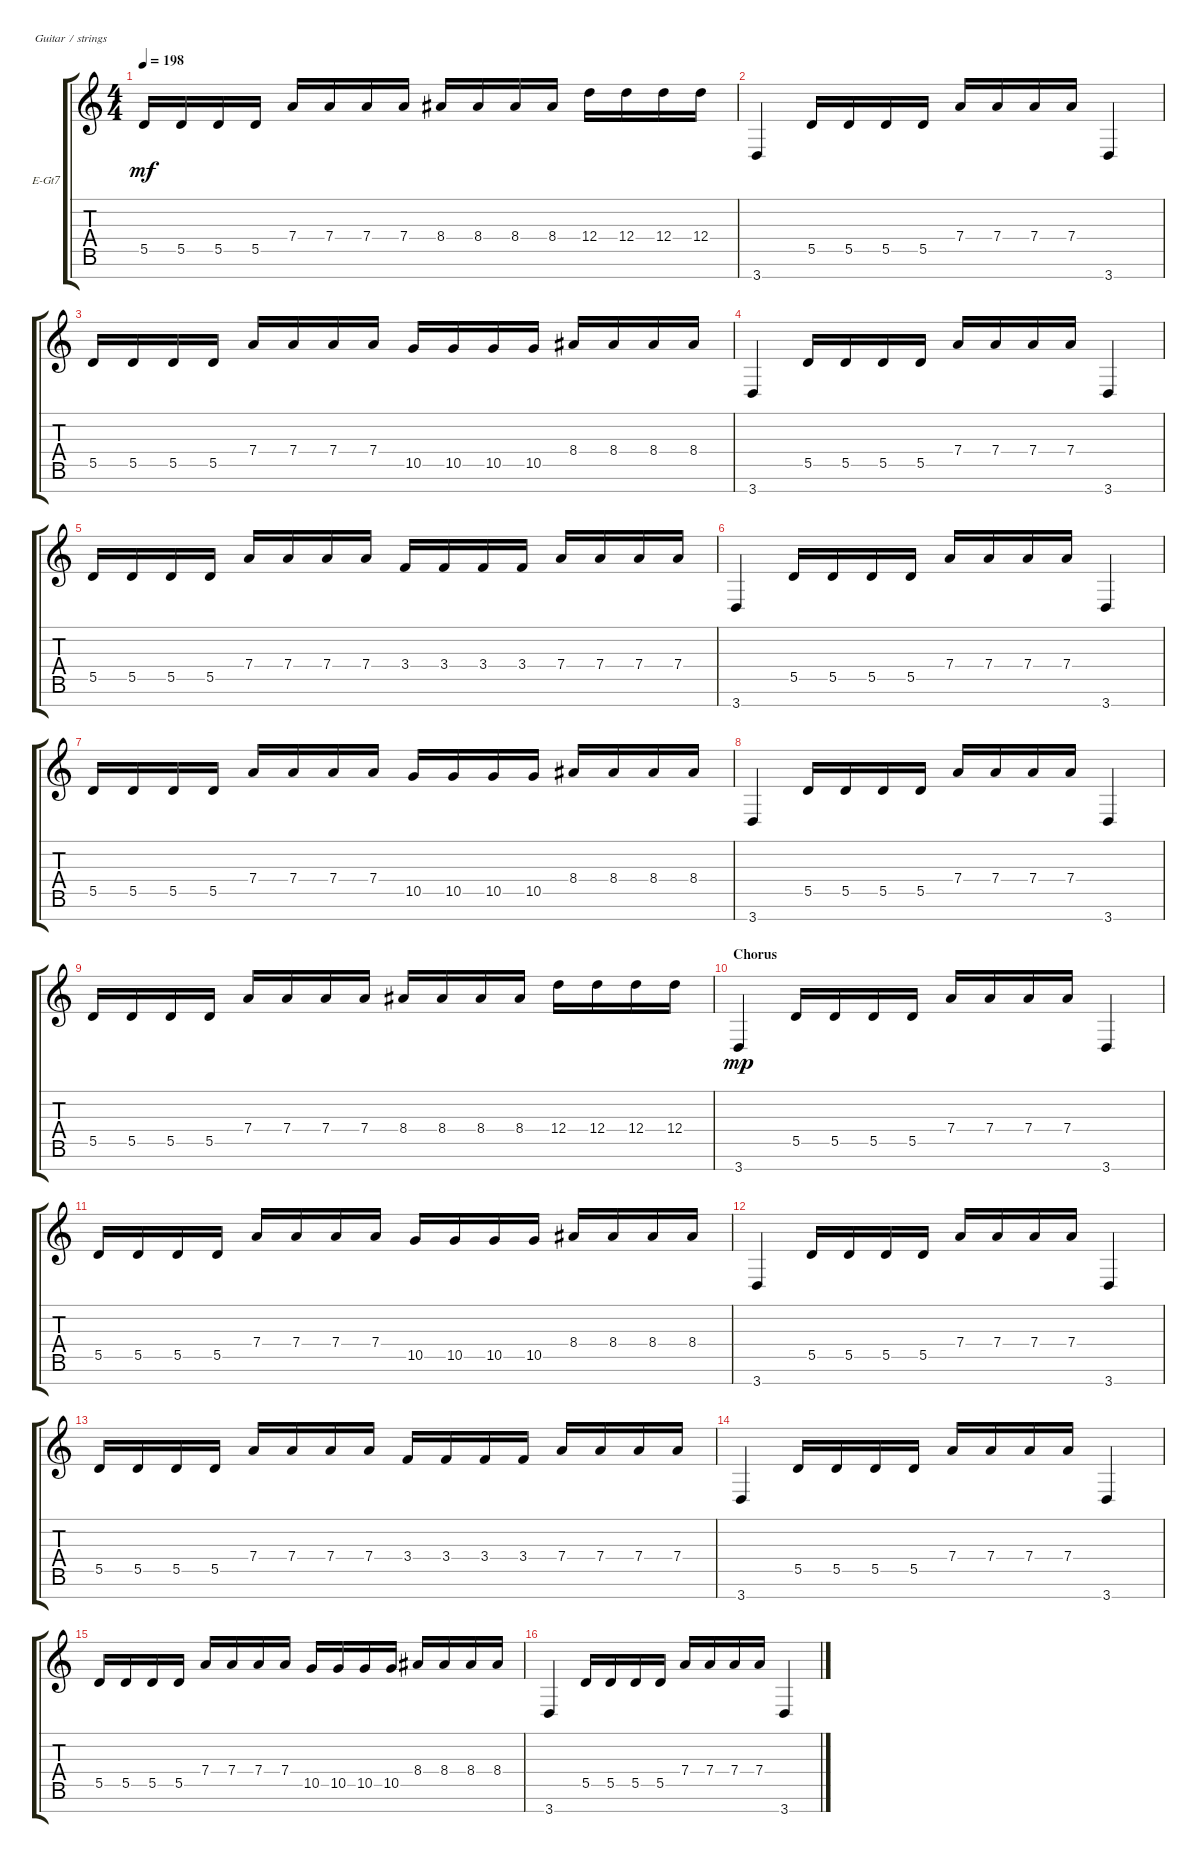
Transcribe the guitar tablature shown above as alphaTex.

\bracketExtendMode groupsimilarinstruments
\firstSystemTrackNameOrientation horizontal
\otherSystemsTrackNameOrientation horizontal
\track ("Electric Guitar" "E-Gt7") {instrument distortionguitar}
\staff {score tabs}
\tuning (E4 B3 G3 D3 A2 E2 B1)
\ts (4 4)
\tempo 198
\clef g2
\ks c
5.5.16{dy mf} 5.5.16 5.5.16 5.5.16 7.4.16 7.4.16 7.4.16 7.4.16 8.4.16 8.4.16 8.4.16 8.4.16 12.4.16 12.4.16 12.4.16 12.4.16 |
3.7.4 5.5.16 5.5.16 5.5.16 5.5.16 7.4.16 7.4.16 7.4.16 7.4.16 3.7.4 |
5.5.16 5.5.16 5.5.16 5.5.16 7.4.16 7.4.16 7.4.16 7.4.16 10.5.16 10.5.16 10.5.16 10.5.16 8.4.16 8.4.16 8.4.16 8.4.16 |
3.7.4 5.5.16 5.5.16 5.5.16 5.5.16 7.4.16 7.4.16 7.4.16 7.4.16 3.7.4 |
5.5.16 5.5.16 5.5.16 5.5.16 7.4.16 7.4.16 7.4.16 7.4.16 3.4.16 3.4.16 3.4.16 3.4.16 7.4.16 7.4.16 7.4.16 7.4.16 |
3.7.4 5.5.16 5.5.16 5.5.16 5.5.16 7.4.16 7.4.16 7.4.16 7.4.16 3.7.4 |
5.5.16 5.5.16 5.5.16 5.5.16 7.4.16 7.4.16 7.4.16 7.4.16 10.5.16 10.5.16 10.5.16 10.5.16 8.4.16 8.4.16 8.4.16 8.4.16 |
3.7.4 5.5.16 5.5.16 5.5.16 5.5.16 7.4.16 7.4.16 7.4.16 7.4.16 3.7.4 |
5.5.16 5.5.16 5.5.16 5.5.16 7.4.16 7.4.16 7.4.16 7.4.16 8.4.16 8.4.16 8.4.16 8.4.16 12.4.16 12.4.16 12.4.16 12.4.16 |
\section ("" "Chorus")
3.7.4{dy mp} 5.5.16 5.5.16 5.5.16 5.5.16 7.4.16 7.4.16 7.4.16 7.4.16 3.7.4 |
5.5.16 5.5.16 5.5.16 5.5.16 7.4.16 7.4.16 7.4.16 7.4.16 10.5.16 10.5.16 10.5.16 10.5.16 8.4.16 8.4.16 8.4.16 8.4.16 |
3.7.4 5.5.16 5.5.16 5.5.16 5.5.16 7.4.16 7.4.16 7.4.16 7.4.16 3.7.4 |
5.5.16 5.5.16 5.5.16 5.5.16 7.4.16 7.4.16 7.4.16 7.4.16 3.4.16 3.4.16 3.4.16 3.4.16 7.4.16 7.4.16 7.4.16 7.4.16 |
3.7.4 5.5.16 5.5.16 5.5.16 5.5.16 7.4.16 7.4.16 7.4.16 7.4.16 3.7.4 |
5.5.16 5.5.16 5.5.16 5.5.16 7.4.16 7.4.16 7.4.16 7.4.16 10.5.16 10.5.16 10.5.16 10.5.16 8.4.16 8.4.16 8.4.16 8.4.16 |
3.7.4 5.5.16 5.5.16 5.5.16 5.5.16 7.4.16 7.4.16 7.4.16 7.4.16 3.7.4
